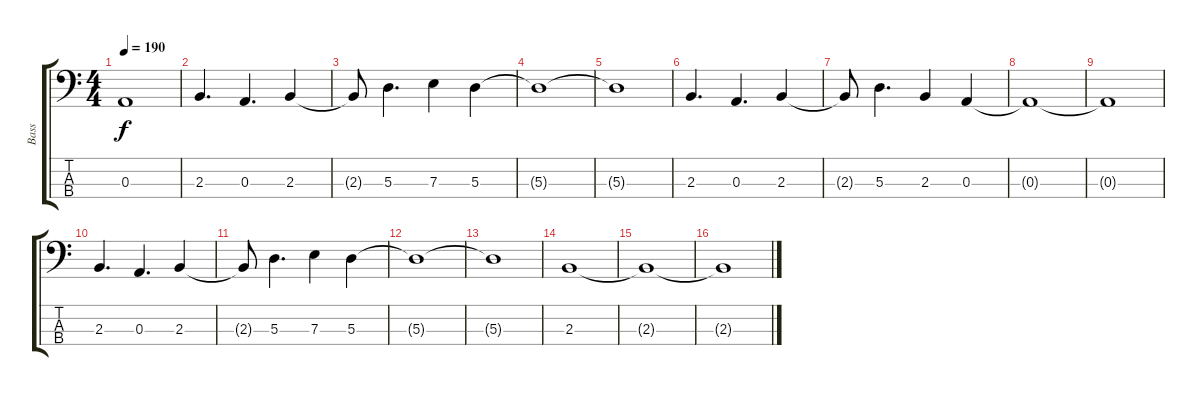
\track ("Bass" "Bass") {instrument electricbassfinger}
\staff {score tabs}
\tuning (G2 D2 A1 D1) {hide}
\ts (4 4)
\tempo 190
\clef f4
\ks c
0.3{t}.1{dy f} |
2.3.4{d} 0.3.4{d} 2.3.4 |
2.3{t}.8 5.3.4{d} 7.3.4 5.3.4 |
5.3{t}.1 |
5.3{t}.1 |
2.3.4{d} 0.3.4{d} 2.3.4 |
2.3{t}.8 5.3.4{d} 2.3.4 0.3.4 |
0.3{t}.1 |
0.3{t}.1 |
2.3.4{d} 0.3.4{d} 2.3.4 |
2.3{t}.8 5.3.4{d} 7.3.4 5.3.4 |
5.3{t}.1 |
5.3{t}.1 |
2.3.1 |
2.3{t}.1 |
2.3{t}.1
